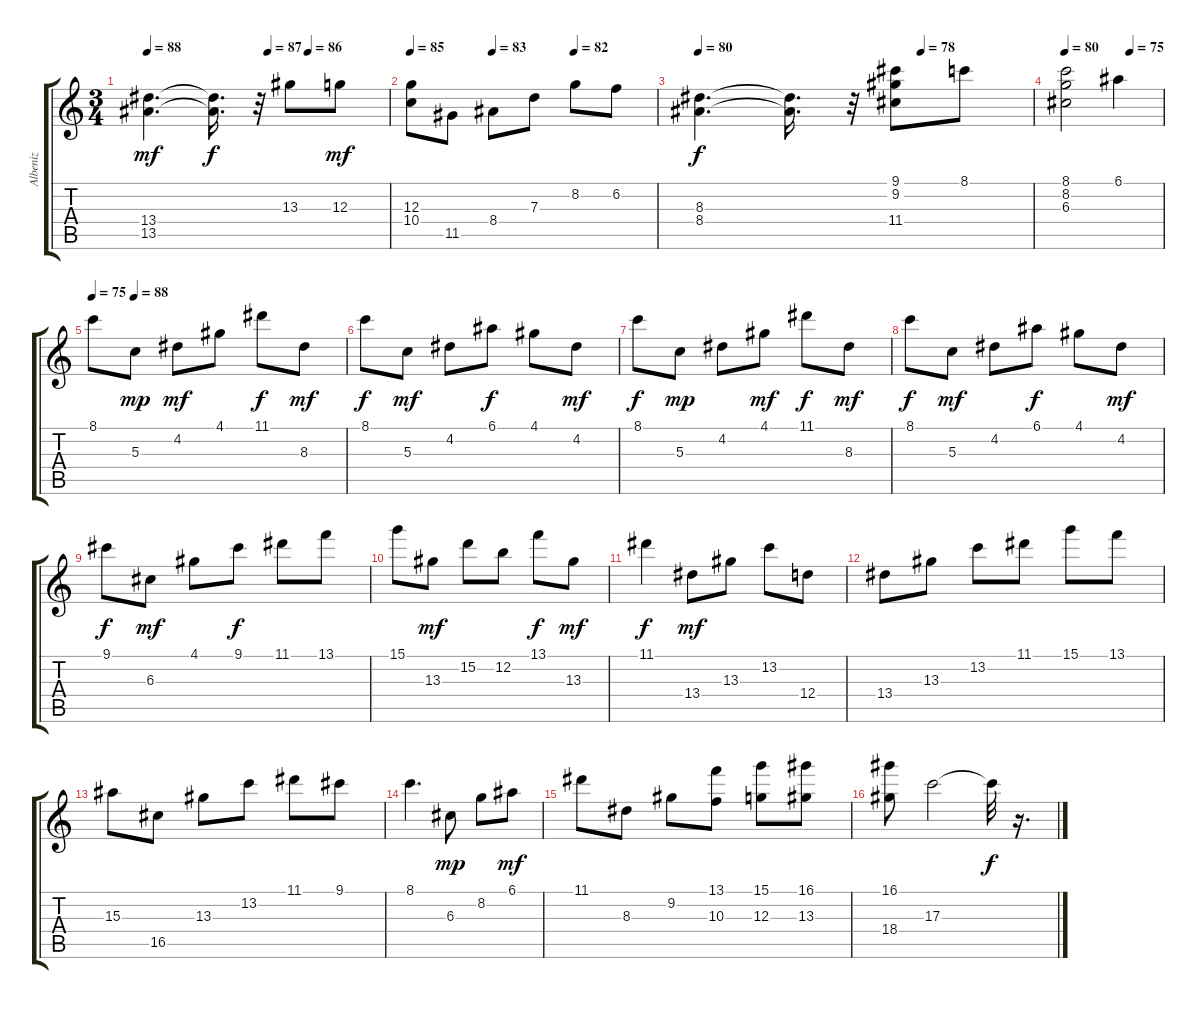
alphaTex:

\track ("Albeniz" "Albeniz") {solo instrument acousticguitarnylon}
\staff {score tabs}
\tuning (E4 B3 G3 D3 A2 E2) {hide}
\ts (3 4)
\tempo 88
\tempo (87 0.5)
\tempo (86 0.6666666666666666)
\clef g2
\ks c
(13.4 13.5).4{d dy mf} (13.4{t} 13.5{t}).16{d dy f} r.32 13.3.8 12.3.8{dy mf} |
\tempo 85
\tempo (83 0.3333333333333333)
\tempo (82 0.6666666666666666)
(12.3 10.4).8 11.5.8 8.4.8 7.3.8 8.2.8 6.2.8 |
\tempo 80
\tempo (78 0.6666666666666666)
(8.3 8.4).4{d dy f} (8.3{t} 8.4{t}).16{d} r.32 (9.1 9.2 11.4).8 8.1.8 |
\tempo 80
\tempo (75 0.6666666666666666)
(8.1 8.2 6.3).2 6.1.4 |
\tempo 75
\tempo (88 0.16666666666666666)
8.1.8 5.3.8{dy mp} 4.2.8{dy mf} 4.1.8 11.1.8{dy f} 8.3.8{dy mf} |
8.1.8{dy f} 5.3.8{dy mf} 4.2.8 6.1.8{dy f} 4.1.8 4.2.8{dy mf} |
8.1.8{dy f} 5.3.8{dy mp} 4.2.8 4.1.8{dy mf} 11.1.8{dy f} 8.3.8{dy mf} |
8.1.8{dy f} 5.3.8{dy mf} 4.2.8 6.1.8{dy f} 4.1.8 4.2.8{dy mf} |
9.1.8{dy f} 6.3.8{dy mf} 4.1.8 9.1.8{dy f} 11.1.8 13.1.8 |
15.1.8 13.3.8{dy mf} 15.2.8 12.2.8 13.1.8{dy f} 13.3.8{dy mf} |
11.1.4{dy f} 13.4.8{dy mf} 13.3.8 13.2.8 12.4.8 |
13.4.8 13.3.8 13.2.8 11.1.8 15.1.8 13.1.8 |
15.3.8 16.5.8 13.3.8 13.2.8 11.1.8 9.1.8 |
8.1.4{d} 6.3.8{dy mp} 8.2.8 6.1.8{dy mf} |
11.1.8 8.3.8 9.2.8 (13.1 10.3).8 (15.1 12.3).8 (16.1 13.3).8 |
(16.1 18.4).8 17.3.2 17.3{t}.32{dy f} r.16{d}
